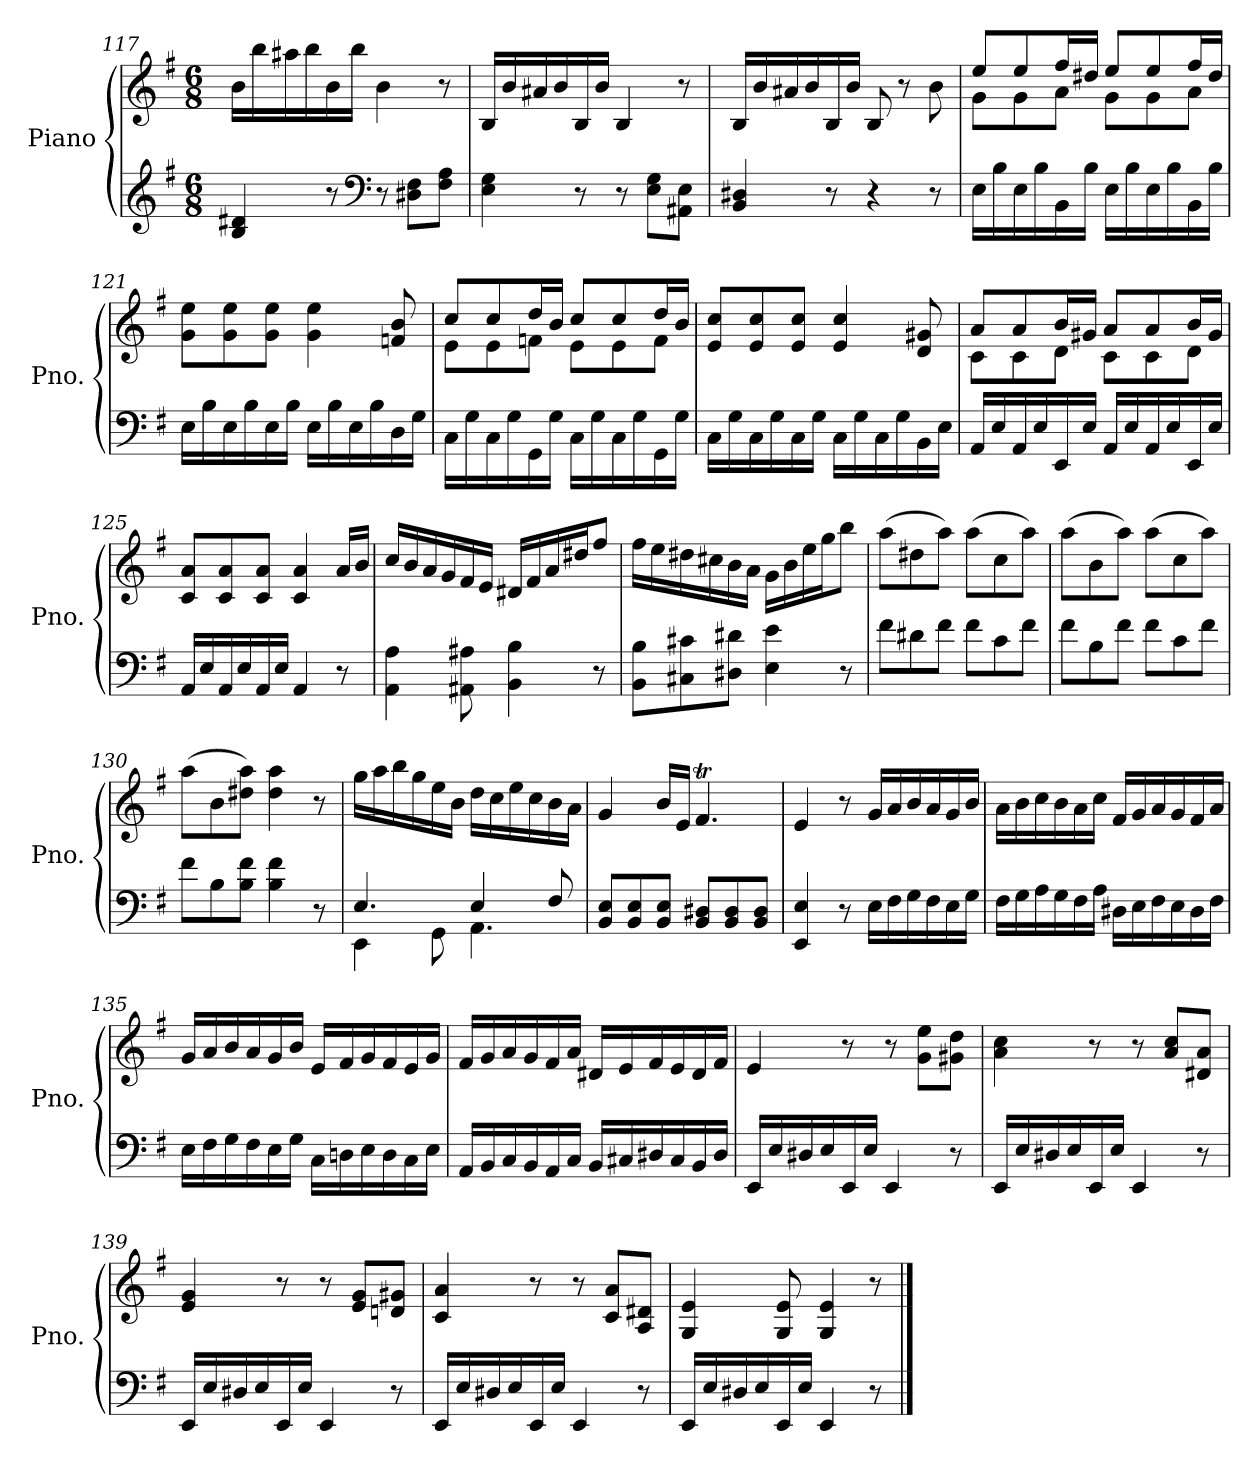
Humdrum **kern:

**kern	**kern
*part1	*part1
*staff2	*staff1
*I"Piano	*
*I'Pno.	*
*clefG2	*clefG2
*k[f#]	*k[f#]
*G:	*G:
*M6/8	*M6/8
=117	=117
4B/ 4d#X/	16b\LL
.	16bb\
.	16aa#X\
.	16bb\
8r	16b\
.	16bb\JJ
*clefF4	*
8r	4b\
8D#X\ 8F#\L	.
8F#\ 8A\J	8r
=118	=118
4E\ 4G\	16B/LL
.	16b/
.	16a#X/
.	16b/
8r	16B/
.	16b/JJ
8r	4B/
8E\ 8G\L	.
8AA#X\ 8E\J	8r
!!LO:LB:g=z
=119	=119
4BB/ 4D#X/	16B/LL
.	16b/
.	16a#X/
.	16b/
8r	16B/
.	16b/JJ
4r	8B/
.	8r
8r	8b\
=120	=120
*	*^
16E\LL	8ee/L	8g\L
16B\	.	.
16E\	8ee/	8g\
16B\	.	.
16BB\	16ff#/L	8a\J
16B\JJ	16dd#X/JJ	.
16E\LL	8ee/L	8g\L
16B\	.	.
16E\	8ee/	8g\
16B\	.	.
16BB\	16ff#/L	8a\J
16B\JJ	16dd#/JJ	.
*	*v	*v
=121	=121
16E\LL	8g\ 8ee\L
16B\	.
16E\	8g\ 8ee\
16B\	.
16E\	8g\ 8ee\J
16B\JJ	.
16E\LL	4g\ 4ee\
16B\	.
16E\	.
16B\	.
16D\	8fn/ 8b/
16G\JJ	.
=122	=122
*	*^
16C\LL	8cc/L	8e\L
16G\	.	.
16C\	8cc/	8e\
16G\	.	.
16GG\	16dd/L	8fn\J
16G\JJ	16b/JJ	.
16C\LL	8cc/L	8e\L
16G\	.	.
16C\	8cc/	8e\
16G\	.	.
16GG\	16dd/L	8f\J
16G\JJ	16b/JJ	.
*	*v	*v
!!LO:LB:g=z
=123	=123
16C\LL	8e/ 8cc/L
16G\	.
16C\	8e/ 8cc/
16G\	.
16C\	8e/ 8cc/J
16G\JJ	.
16C\LL	4e/ 4cc/
16G\	.
16C\	.
16G\	.
16BB\	8d/ 8g#X/
16E\JJ	.
=124	=124
*	*^
16AA/LL	8a/L	8c\L
16E/	.	.
16AA/	8a/	8c\
16E/	.	.
16EE/	16b/L	8d\J
16E/JJ	16g#X/JJ	.
16AA/LL	8a/L	8c\L
16E/	.	.
16AA/	8a/	8c\
16E/	.	.
16EE/	16b/L	8d\J
16E/JJ	16g#/JJ	.
*	*v	*v
=125	=125
16AA/LL	8c/ 8a/L
16E/	.
16AA/	8c/ 8a/
16E/	.
16AA/	8c/ 8a/J
16E/JJ	.
4AA/	4c/ 4a/
8r	16a/LL
.	16b/JJ
=126	=126
4AA\ 4A\	16cc/LL
.	16b/
.	16a/
.	16g/
8AA#X\ 8A#X\	16f#/
.	16e/JJ
4BB\ 4B\	16d#X/LL
.	16f#/
.	16a/
.	16dd#X/J
8r	8ff#/J
!!LO:LB:g=z
=127	=127
8BB\ 8B\L	16ff#\LL
.	16ee\
8C#X\ 8c#X\	16dd#X\
.	16cc#X\
8D#X\ 8d#X\J	16b\
.	16a\JJ
4E\ 4e\	16g\LL
.	16b\
.	16ee\
.	16gg\J
8r	8bb\J
=128	=128
8f#\L	(8aa\L
8d#X\	8dd#X\
8f#\J	8aa\J)
8f#\L	(8aa\L
8c\	8cc\
8f#\J	8aa\J)
=129	=129
8f#\L	(8aa\L
8B\	8b\
8f#\J	8aa\J)
8f#\L	(8aa\L
8c\	8cc\
8f#\J	8aa\J)
=130	=130
8f#\L	(8aa\L
8B\	8b\
8B\ 8f#\J	8dd#X\ 8aa\J)
4B\ 4f#\	4dd#\ 4aa\
8r	8r
!!LO:PB:g=z
=131	=131
*^	*
4.E/	4EE\	16gg\LL
.	.	16aa\
.	.	16bb\
.	.	16gg\
.	8GG\	16ee\
.	.	16b\JJ
4E/	4.AA\	16dd\LL
.	.	16cc\
.	.	16ee\
.	.	16cc\
8F#/	.	16b\
.	.	16a\JJ
*v	*v	*
!!LO:LB:g=z
=132	=132
8BB/ 8E/L	4g/
8BB/ 8E/	.
8BB/ 8E/J	16b/LL
.	16e/JJ
8BB/ 8D#X/L	4.f#t/
8BB/ 8D#/	.
8BB/ 8D#/J	.
=133	=133
4EE/ 4E/	4e/
8r	8r
16E\LL	16g/LL
16F#\	16a/
16G\	16b/
16F#\	16a/
16E\	16g/
16G\JJ	16b/JJ
=134	=134
16F#\LL	16a\LL
16G\	16b\
16A\	16cc\
16G\	16b\
16F#\	16a\
16A\JJ	16cc\JJ
16D#X\LL	16f#/LL
16E\	16g/
16F#\	16a/
16E\	16g/
16D#\	16f#/
16F#\JJ	16a/JJ
=135	=135
16E\LL	16g/LL
16F#\	16a/
16G\	16b/
16F#\	16a/
16E\	16g/
16G\JJ	16b/JJ
16C\LL	16e/LL
16Dn\	16f#/
16E\	16g/
16D\	16f#/
16C\	16e/
16E\JJ	16g/JJ
!!LO:LB:g=z
=136	=136
16AA/LL	16f#/LL
16BB/	16g/
16C/	16a/
16BB/	16g/
16AA/	16f#/
16C/JJ	16a/JJ
16BB/LL	16d#X/LL
16C#X/	16e/
16D#X/	16f#/
16C#/	16e/
16BB/	16d#/
16D#/JJ	16f#/JJ
=137	=137
16EE/LL	4e/
16E/	.
16D#X/	.
16E/	.
16EE/	8r
16E/JJ	.
4EE/	8r
.	8g\ 8ee\L
8r	8g#X\ 8dd\J
=138	=138
16EE/LL	4a\ 4cc\
16E/	.
16D#X/	.
16E/	.
16EE/	8r
16E/JJ	.
4EE/	8r
.	8a/ 8cc/L
8r	8d#X/ 8a/J
!!LO:LB:g=z
=139	=139
16EE/LL	4e/ 4g/
16E/	.
16D#X/	.
16E/	.
16EE/	8r
16E/JJ	.
4EE/	8r
.	8e/ 8g/L
8r	8dn/ 8g#X/J
=140	=140
16EE/LL	4c/ 4a/
16E/	.
16D#X/	.
16E/	.
16EE/	8r
16E/JJ	.
4EE/	8r
.	8c/ 8a/L
8r	8A/ 8d#X/J
=141	=141
16EE/LL	4G/ 4e/
16E/	.
16D#X/	.
16E/	.
16EE/	8G/ 8e/
16E/JJ	.
4EE/	4G/ 4e/
8r	8r
==	==
*-	*-
